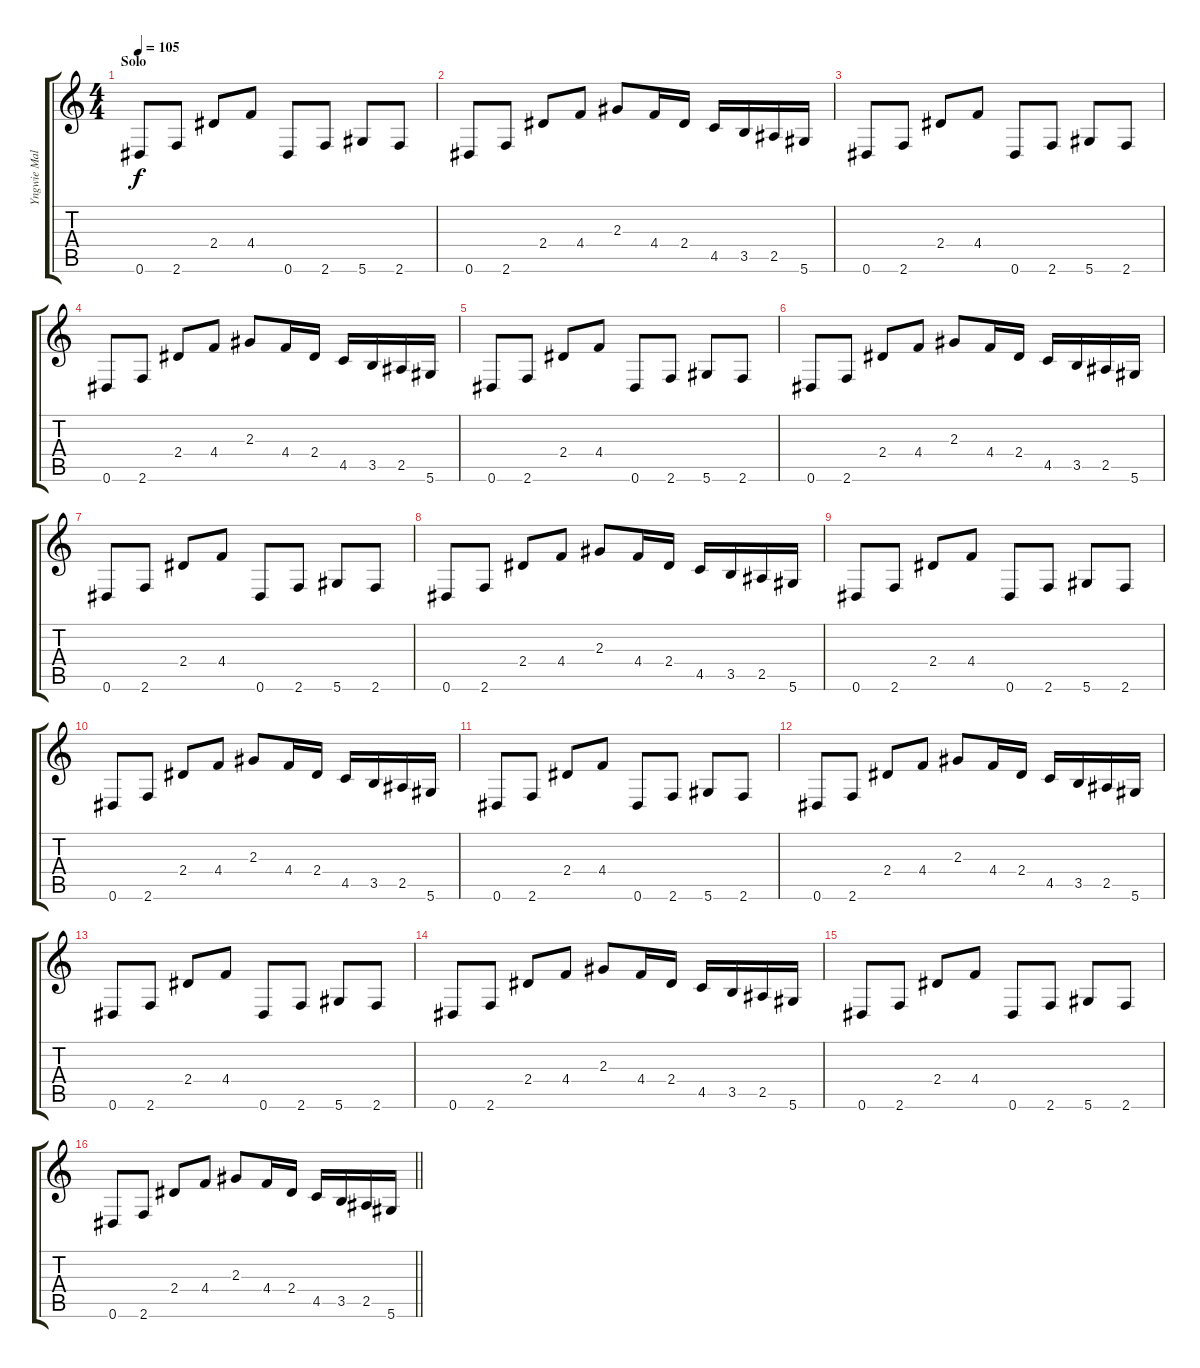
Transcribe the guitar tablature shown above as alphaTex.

\track ("Yngwie Malmsteen" "Yngwie Mal") {instrument overdrivenguitar}
\staff {score tabs}
\tuning (Eb4 Bb3 Gb3 Db3 Ab2 Eb2) {hide}
\ts (4 4)
\section ("" "Solo")
\tempo 105
\clef g2
\ks c
0.6.8{dy f} 2.6.8 2.4.8 4.4.8 0.6.8 2.6.8 5.6.8 2.6.8 |
0.6.8 2.6.8 2.4.8 4.4.8 2.3.8 4.4.16 2.4.16 4.5.16 3.5.16 2.5.16 5.6.16 |
0.6.8 2.6.8 2.4.8 4.4.8 0.6.8 2.6.8 5.6.8 2.6.8 |
0.6.8 2.6.8 2.4.8 4.4.8 2.3.8 4.4.16 2.4.16 4.5.16 3.5.16 2.5.16 5.6.16 |
0.6.8 2.6.8 2.4.8 4.4.8 0.6.8 2.6.8 5.6.8 2.6.8 |
0.6.8 2.6.8 2.4.8 4.4.8 2.3.8 4.4.16 2.4.16 4.5.16 3.5.16 2.5.16 5.6.16 |
0.6.8 2.6.8 2.4.8 4.4.8 0.6.8 2.6.8 5.6.8 2.6.8 |
0.6.8 2.6.8 2.4.8 4.4.8 2.3.8 4.4.16 2.4.16 4.5.16 3.5.16 2.5.16 5.6.16 |
0.6.8 2.6.8 2.4.8 4.4.8 0.6.8 2.6.8 5.6.8 2.6.8 |
0.6.8 2.6.8 2.4.8 4.4.8 2.3.8 4.4.16 2.4.16 4.5.16 3.5.16 2.5.16 5.6.16 |
0.6.8 2.6.8 2.4.8 4.4.8 0.6.8 2.6.8 5.6.8 2.6.8 |
0.6.8 2.6.8 2.4.8 4.4.8 2.3.8 4.4.16 2.4.16 4.5.16 3.5.16 2.5.16 5.6.16 |
0.6.8 2.6.8 2.4.8 4.4.8 0.6.8 2.6.8 5.6.8 2.6.8 |
0.6.8 2.6.8 2.4.8 4.4.8 2.3.8 4.4.16 2.4.16 4.5.16 3.5.16 2.5.16 5.6.16 |
0.6.8 2.6.8 2.4.8 4.4.8 0.6.8 2.6.8 5.6.8 2.6.8 |
\barLineRight lightlight
0.6.8 2.6.8 2.4.8 4.4.8 2.3.8 4.4.16 2.4.16 4.5.16 3.5.16 2.5.16 5.6.16
